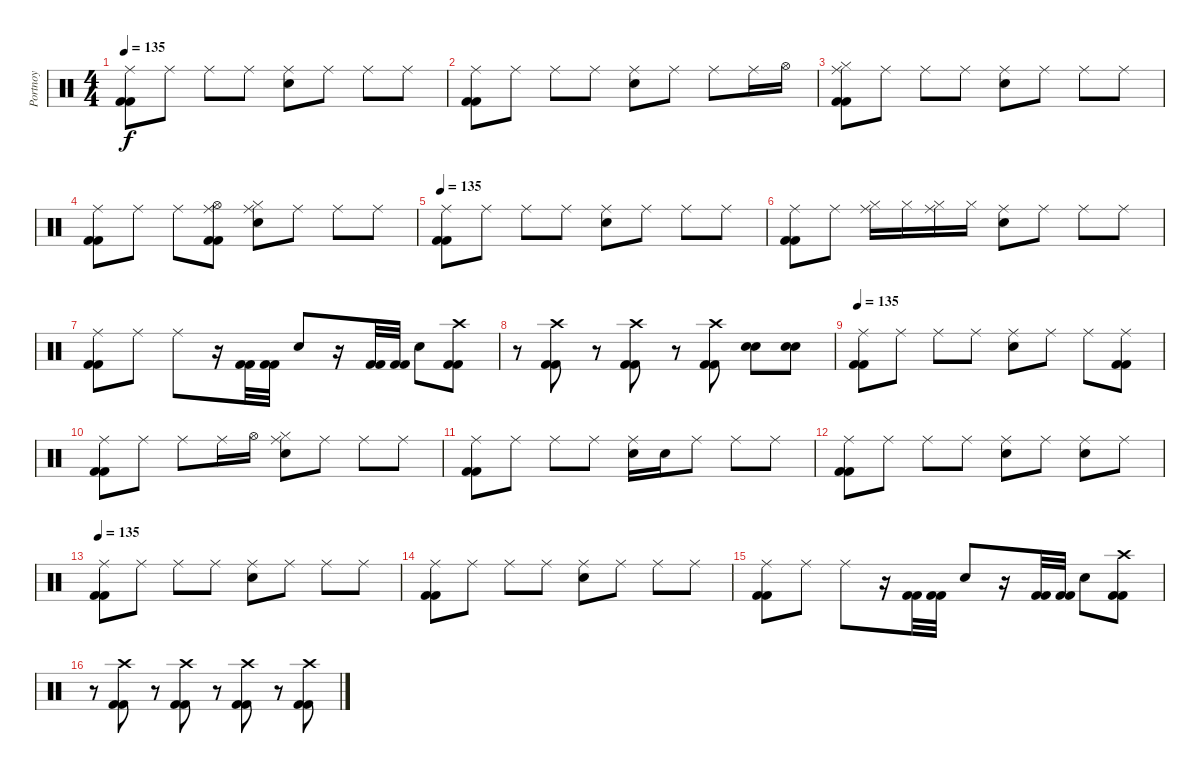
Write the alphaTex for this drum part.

\track ("Portnoy" "Portnoy") {instrument percussion}
\staff {score}
\articulation defaults
\ts (4 4)
\tempo 135
\clef neutral
\ks c
("Kick (hit) 2" "Kick (hit) 2" "Ride (middle)").8{dy f} "Ride (middle)".8 "Ride (middle)".8 "Ride (middle)".8 ("Electric Snare (hit)" "Ride (middle)").8 "Ride (middle)".8 "Ride (middle)".8 "Ride (middle)".8 |
("Kick (hit) 2" "Kick (hit) 2" "Ride (middle)").8 "Ride (middle)".8 "Ride (middle)".8 "Ride (middle)".8 ("Electric Snare (hit)" "Ride (middle)").8 "Ride (middle)".8 "Ride (middle)".8 "Ride (middle)".16 "Hi-Hat (open)".16 |
("Kick (hit) 2" "Kick (hit) 2" "Hi-Hat (closed)" "Ride (middle)").8 "Ride (middle)".8 "Ride (middle)".8 "Ride (middle)".8 ("Electric Snare (hit)" "Ride (middle)").8 "Ride (middle)".8 "Ride (middle)".8 "Ride (middle)".8 |
("Kick (hit) 2" "Kick (hit) 2" "Ride (middle)").8 "Ride (middle)".8 "Ride (middle)".8 ("Kick (hit) 2" "Kick (hit) 2" "Hi-Hat (open)" "Ride (middle)").8 ("Electric Snare (hit)" "Hi-Hat (closed)" "Ride (middle)").8 "Ride (middle)".8 "Ride (middle)".8 "Ride (middle)".8 |
\tempo 135
("Kick (hit) 2" "Kick (hit) 2" "Ride (middle)").8 "Ride (middle)".8 "Ride (middle)".8 "Ride (middle)".8 ("Electric Snare (hit)" "Ride (middle)").8 "Ride (middle)".8 "Ride (middle)".8 "Ride (middle)".8 |
("Kick (hit) 2" "Kick (hit) 2" "Ride (middle)").8 "Ride (middle)".8 ("Hi-Hat (closed)" "Ride (middle)").16 "Hi-Hat (closed)".16 ("Hi-Hat (closed)" "Ride (middle)").16 "Hi-Hat (closed)".16 ("Electric Snare (hit)" "Ride (middle)").8 "Ride (middle)".8 "Ride (middle)".8 "Ride (middle)".8 |
("Kick (hit) 2" "Kick (hit) 2" "Ride (middle)").8 "Ride (middle)".8 "Ride (middle)".8 r.16 ("Kick (hit) 2" "Kick (hit) 2").32 ("Kick (hit) 2" "Kick (hit) 2").32 "Electric Snare (hit)".8 r.16 ("Kick (hit) 2" "Kick (hit) 2").32 ("Kick (hit) 2" "Kick (hit) 2").32 "Electric Snare (hit)".8 ("Kick (hit) 2" "Kick (hit) 2" "Crash high (hit)").8 |
r.8 ("Kick (hit) 2" "Kick (hit) 2" "Crash high (hit)").8 r.8 ("Kick (hit) 2" "Kick (hit) 2" "Crash high (hit)").8 r.8 ("Kick (hit) 2" "Kick (hit) 2" "Crash high (hit)").8 ("Electric Snare (hit)" "Electric Snare (hit)").8 ("Electric Snare (hit)" "Electric Snare (hit)").8 |
\tempo 135
("Kick (hit) 2" "Kick (hit) 2" "Ride (middle)").8 "Ride (middle)".8 "Ride (middle)".8 "Ride (middle)".8 ("Electric Snare (hit)" "Ride (middle)").8 "Ride (middle)".8 "Ride (middle)".8 ("Kick (hit) 2" "Kick (hit) 2" "Ride (middle)").8 |
("Kick (hit) 2" "Kick (hit) 2" "Ride (middle)").8 "Ride (middle)".8 "Ride (middle)".8 "Ride (middle)".16 "Hi-Hat (open)".16 ("Electric Snare (hit)" "Hi-Hat (closed)" "Ride (middle)").8 "Ride (middle)".8 "Ride (middle)".8 "Ride (middle)".8 |
("Kick (hit) 2" "Kick (hit) 2" "Ride (middle)").8 "Ride (middle)".8 "Ride (middle)".8 "Ride (middle)".8 ("Electric Snare (hit)" "Ride (middle)").16 "Electric Snare (hit)".16 "Ride (middle)".8 "Ride (middle)".8 "Ride (middle)".8 |
("Kick (hit) 2" "Kick (hit) 2" "Ride (middle)").8 "Ride (middle)".8 "Ride (middle)".8 "Ride (middle)".8 ("Electric Snare (hit)" "Ride (middle)").8 "Ride (middle)".8 ("Electric Snare (hit)" "Ride (middle)").8 "Ride (middle)".8 |
\tempo 135
("Kick (hit) 2" "Kick (hit) 2" "Ride (middle)").8 "Ride (middle)".8 "Ride (middle)".8 "Ride (middle)".8 ("Electric Snare (hit)" "Ride (middle)").8 "Ride (middle)".8 "Ride (middle)".8 "Ride (middle)".8 |
("Kick (hit) 2" "Kick (hit) 2" "Ride (middle)").8 "Ride (middle)".8 "Ride (middle)".8 "Ride (middle)".8 ("Electric Snare (hit)" "Ride (middle)").8 "Ride (middle)".8 "Ride (middle)".8 "Ride (middle)".8 |
("Kick (hit) 2" "Kick (hit) 2" "Ride (middle)").8 "Ride (middle)".8 "Ride (middle)".8 r.16 ("Kick (hit) 2" "Kick (hit) 2").32 ("Kick (hit) 2" "Kick (hit) 2").32 "Electric Snare (hit)".8 r.16 ("Kick (hit) 2" "Kick (hit) 2").32 ("Kick (hit) 2" "Kick (hit) 2").32 "Electric Snare (hit)".8 ("Kick (hit) 2" "Kick (hit) 2" "Crash high (hit)").8 |
r.8 ("Kick (hit) 2" "Kick (hit) 2" "Crash high (hit)").8 r.8 ("Kick (hit) 2" "Kick (hit) 2" "Crash high (hit)").8 r.8 ("Kick (hit) 2" "Kick (hit) 2" "Crash high (hit)").8 r.8 ("Kick (hit) 2" "Kick (hit) 2" "Crash high (hit)").8
